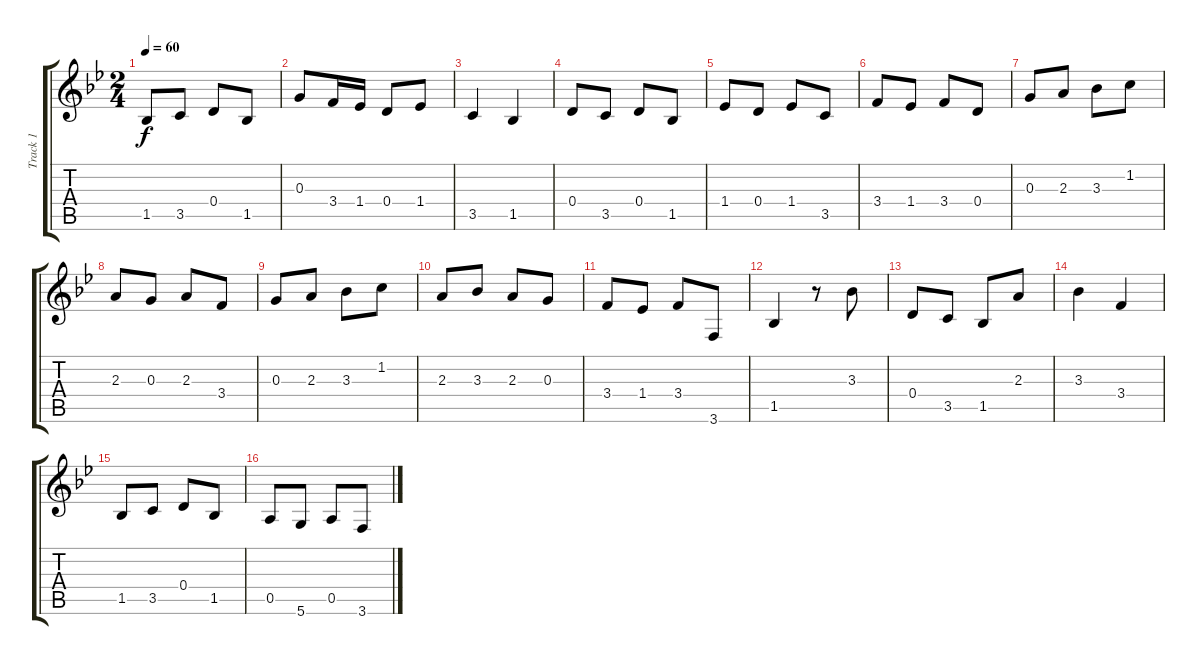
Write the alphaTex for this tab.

\track ("Track 1" "Track 1") {instrument acousticguitarsteel}
\staff {score tabs}
\tuning (E4 B3 G3 D3 A2 D2) {hide}
\ts (2 4)
\tempo 60
\clef g2
\ks bb
1.5.8{dy f} 3.5.8 0.4.8 1.5.8 |
0.3.8 3.4.16 1.4.16 0.4.8 1.4.8 |
3.5.4 1.5.4 |
0.4.8 3.5.8 0.4.8 1.5.8 |
1.4.8 0.4.8 1.4.8 3.5.8 |
3.4.8 1.4.8 3.4.8 0.4.8 |
0.3.8 2.3.8 3.3.8 1.2.8 |
2.3.8 0.3.8 2.3.8 3.4.8 |
0.3.8 2.3.8 3.3.8 1.2.8 |
2.3.8 3.3.8 2.3.8 0.3.8 |
3.4.8 1.4.8 3.4.8 3.6.8 |
1.5.4 r.8 3.3.8 |
0.4.8 3.5.8 1.5.8 2.3.8 |
3.3.4 3.4.4 |
1.5.8 3.5.8 0.4.8 1.5.8 |
0.5.8 5.6.8 0.5.8 3.6.8
